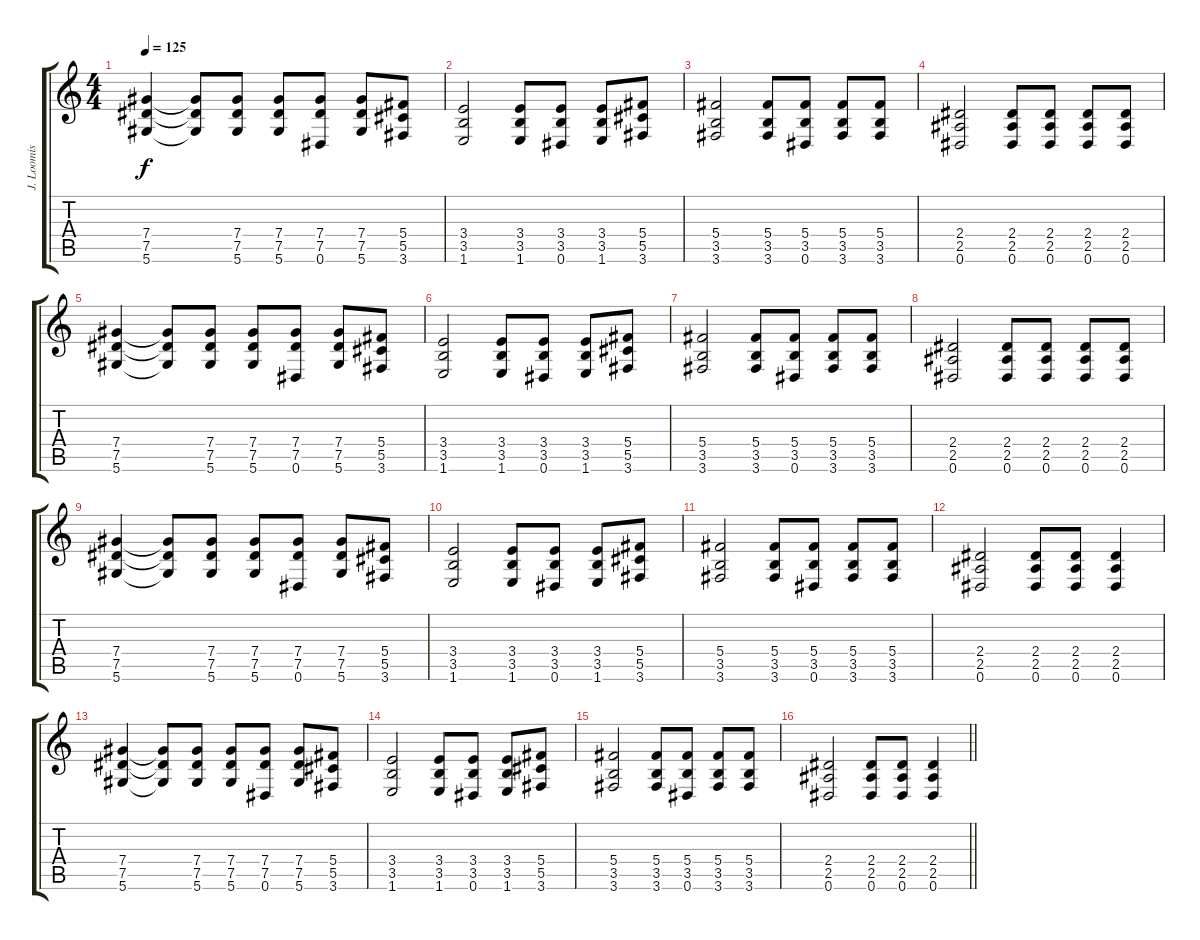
\track ("J. Loomis (Rhythm)" "J. Loomis ") {instrument distortionguitar}
\staff {score tabs}
\tuning (Eb4 Bb3 Gb3 Db3 Ab2 Eb2) {hide}
\ts (4 4)
\section ("" "")
\tempo 125
\clef g2
\ks c
(7.4 7.5 5.6).4{dy f} (7.4{t} 7.5{t} 5.6{t}).8 (7.4 7.5 5.6).8 (7.4 7.5 5.6).8 (7.4 7.5 0.6).8 (7.4 7.5 5.6).8 (5.4 5.5 3.6).8 |
(3.4 3.5 1.6).2 (3.4 3.5 1.6).8 (3.4 3.5 0.6).8 (3.4 3.5 1.6).8 (5.4 5.5 3.6).8 |
(5.4 3.5 3.6).2 (5.4 3.5 3.6).8 (5.4 3.5 0.6).8 (5.4 3.5 3.6).8 (5.4 3.5 3.6).8 |
(2.4 2.5 0.6).2 (2.4 2.5 0.6).8 (2.4 2.5 0.6).8 (2.4 2.5 0.6).8 (2.4 2.5 0.6).8 |
(7.4 7.5 5.6).4 (7.4{t} 7.5{t} 5.6{t}).8 (7.4 7.5 5.6).8 (7.4 7.5 5.6).8 (7.4 7.5 0.6).8 (7.4 7.5 5.6).8 (5.4 5.5 3.6).8 |
(3.4 3.5 1.6).2 (3.4 3.5 1.6).8 (3.4 3.5 0.6).8 (3.4 3.5 1.6).8 (5.4 5.5 3.6).8 |
(5.4 3.5 3.6).2 (5.4 3.5 3.6).8 (5.4 3.5 0.6).8 (5.4 3.5 3.6).8 (5.4 3.5 3.6).8 |
(2.4 2.5 0.6).2 (2.4 2.5 0.6).8 (2.4 2.5 0.6).8 (2.4 2.5 0.6).8 (2.4 2.5 0.6).8 |
(7.4 7.5 5.6).4 (7.4{t} 7.5{t} 5.6{t}).8 (7.4 7.5 5.6).8 (7.4 7.5 5.6).8 (7.4 7.5 0.6).8 (7.4 7.5 5.6).8 (5.4 5.5 3.6).8 |
(3.4 3.5 1.6).2 (3.4 3.5 1.6).8 (3.4 3.5 0.6).8 (3.4 3.5 1.6).8 (5.4 5.5 3.6).8 |
(5.4 3.5 3.6).2 (5.4 3.5 3.6).8 (5.4 3.5 0.6).8 (5.4 3.5 3.6).8 (5.4 3.5 3.6).8 |
(2.4 2.5 0.6).2 (2.4 2.5 0.6).8 (2.4 2.5 0.6).8 (2.4 2.5 0.6).4 |
(7.4 7.5 5.6).4 (7.4{t} 7.5{t} 5.6{t}).8 (7.4 7.5 5.6).8 (7.4 7.5 5.6).8 (7.4 7.5 0.6).8 (7.4 7.5 5.6).8 (5.4 5.5 3.6).8 |
(3.4 3.5 1.6).2 (3.4 3.5 1.6).8 (3.4 3.5 0.6).8 (3.4 3.5 1.6).8 (5.4 5.5 3.6).8 |
(5.4 3.5 3.6).2 (5.4 3.5 3.6).8 (5.4 3.5 0.6).8 (5.4 3.5 3.6).8 (5.4 3.5 3.6).8 |
\barLineRight lightlight
(2.4 2.5 0.6).2 (2.4 2.5 0.6).8 (2.4 2.5 0.6).8 (2.4 2.5 0.6).4
